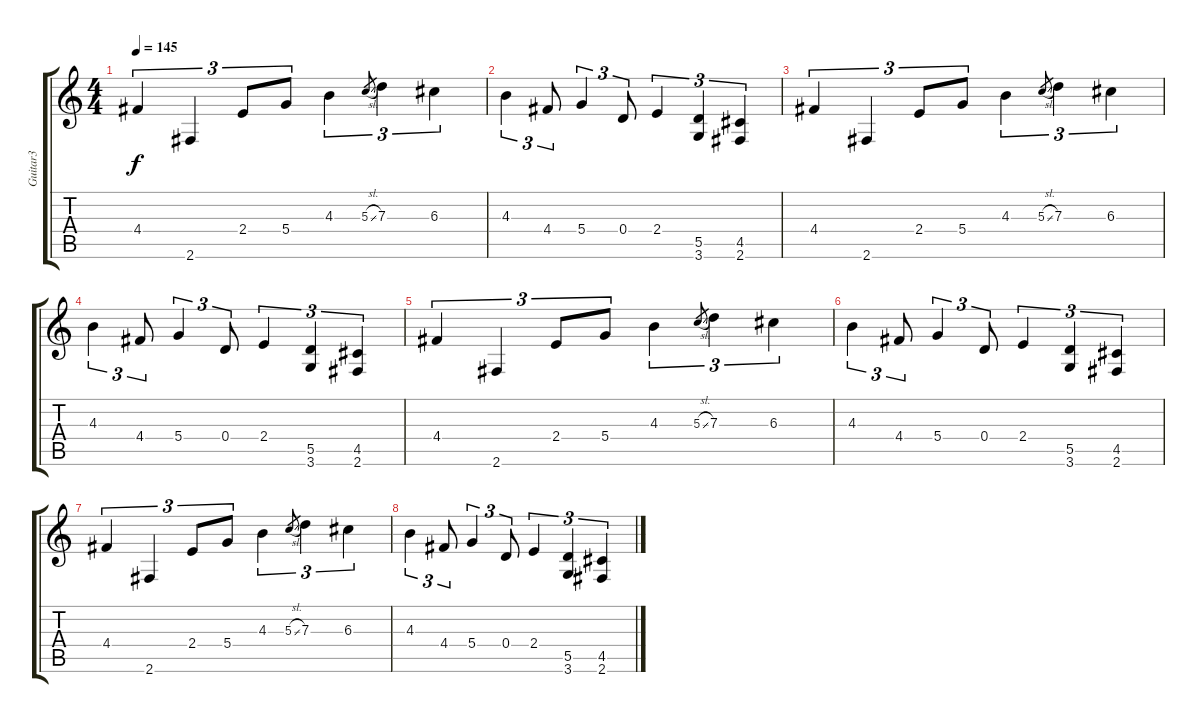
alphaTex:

\track ("Guitar3" "Guitar3") {instrument overdrivenguitar}
\staff {score tabs}
\tuning (E4 B3 G3 D3 A2 E2) {hide}
\ts (4 4)
\tempo 145
\clef g2
\ks c
4.4.4{tu (3 2) dy f} 2.6.4{tu (3 2)} 2.4.8{tu (3 2)} 5.4.8{tu (3 2)} 4.3.4{tu (3 2)} 5.3{sl}.8{gr} 7.3.4{tu (3 2)} 6.3.4{tu (3 2)} |
4.3.4{tu (3 2)} 4.4.8{tu (3 2)} 5.4.4{tu (3 2)} 0.4.8{tu (3 2)} 2.4.4{tu (3 2)} (5.5 3.6).4{tu (3 2)} (4.5 2.6).4{tu (3 2)} |
4.4.4{tu (3 2)} 2.6.4{tu (3 2)} 2.4.8{tu (3 2)} 5.4.8{tu (3 2)} 4.3.4{tu (3 2)} 5.3{sl}.8{gr} 7.3.4{tu (3 2)} 6.3.4{tu (3 2)} |
4.3.4{tu (3 2)} 4.4.8{tu (3 2)} 5.4.4{tu (3 2)} 0.4.8{tu (3 2)} 2.4.4{tu (3 2)} (5.5 3.6).4{tu (3 2)} (4.5 2.6).4{tu (3 2)} |
4.4.4{tu (3 2)} 2.6.4{tu (3 2)} 2.4.8{tu (3 2)} 5.4.8{tu (3 2)} 4.3.4{tu (3 2)} 5.3{sl}.8{gr} 7.3.4{tu (3 2)} 6.3.4{tu (3 2)} |
4.3.4{tu (3 2)} 4.4.8{tu (3 2)} 5.4.4{tu (3 2)} 0.4.8{tu (3 2)} 2.4.4{tu (3 2)} (5.5 3.6).4{tu (3 2)} (4.5 2.6).4{tu (3 2)} |
4.4.4{tu (3 2)} 2.6.4{tu (3 2)} 2.4.8{tu (3 2)} 5.4.8{tu (3 2)} 4.3.4{tu (3 2)} 5.3{sl}.8{gr} 7.3.4{tu (3 2)} 6.3.4{tu (3 2)} |
4.3.4{tu (3 2)} 4.4.8{tu (3 2)} 5.4.4{tu (3 2)} 0.4.8{tu (3 2)} 2.4.4{tu (3 2)} (5.5 3.6).4{tu (3 2)} (4.5 2.6).4{tu (3 2)}
